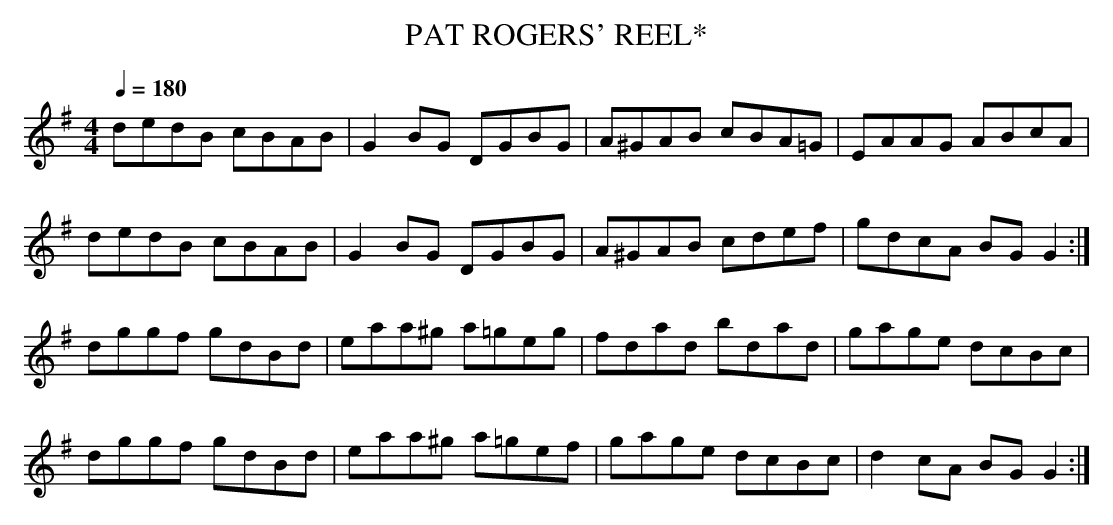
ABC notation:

X:1
T:PAT ROGERS' REEL*
M:4/4
Q:1/4=180
K:G
dedB cBAB|G2BG DGBG|A^GAB cBA=G|EAAG ABcA|
dedB cBAB|G2BG DGBG|A^GAB cdef|gdcA BGG2 :|
dggf gdBd|eaa^g a=geg|fdad bdad|gage dcBc|
dggf gdBd|eaa^g a=gef|gage dcBc|d2cA BGG2 :|
